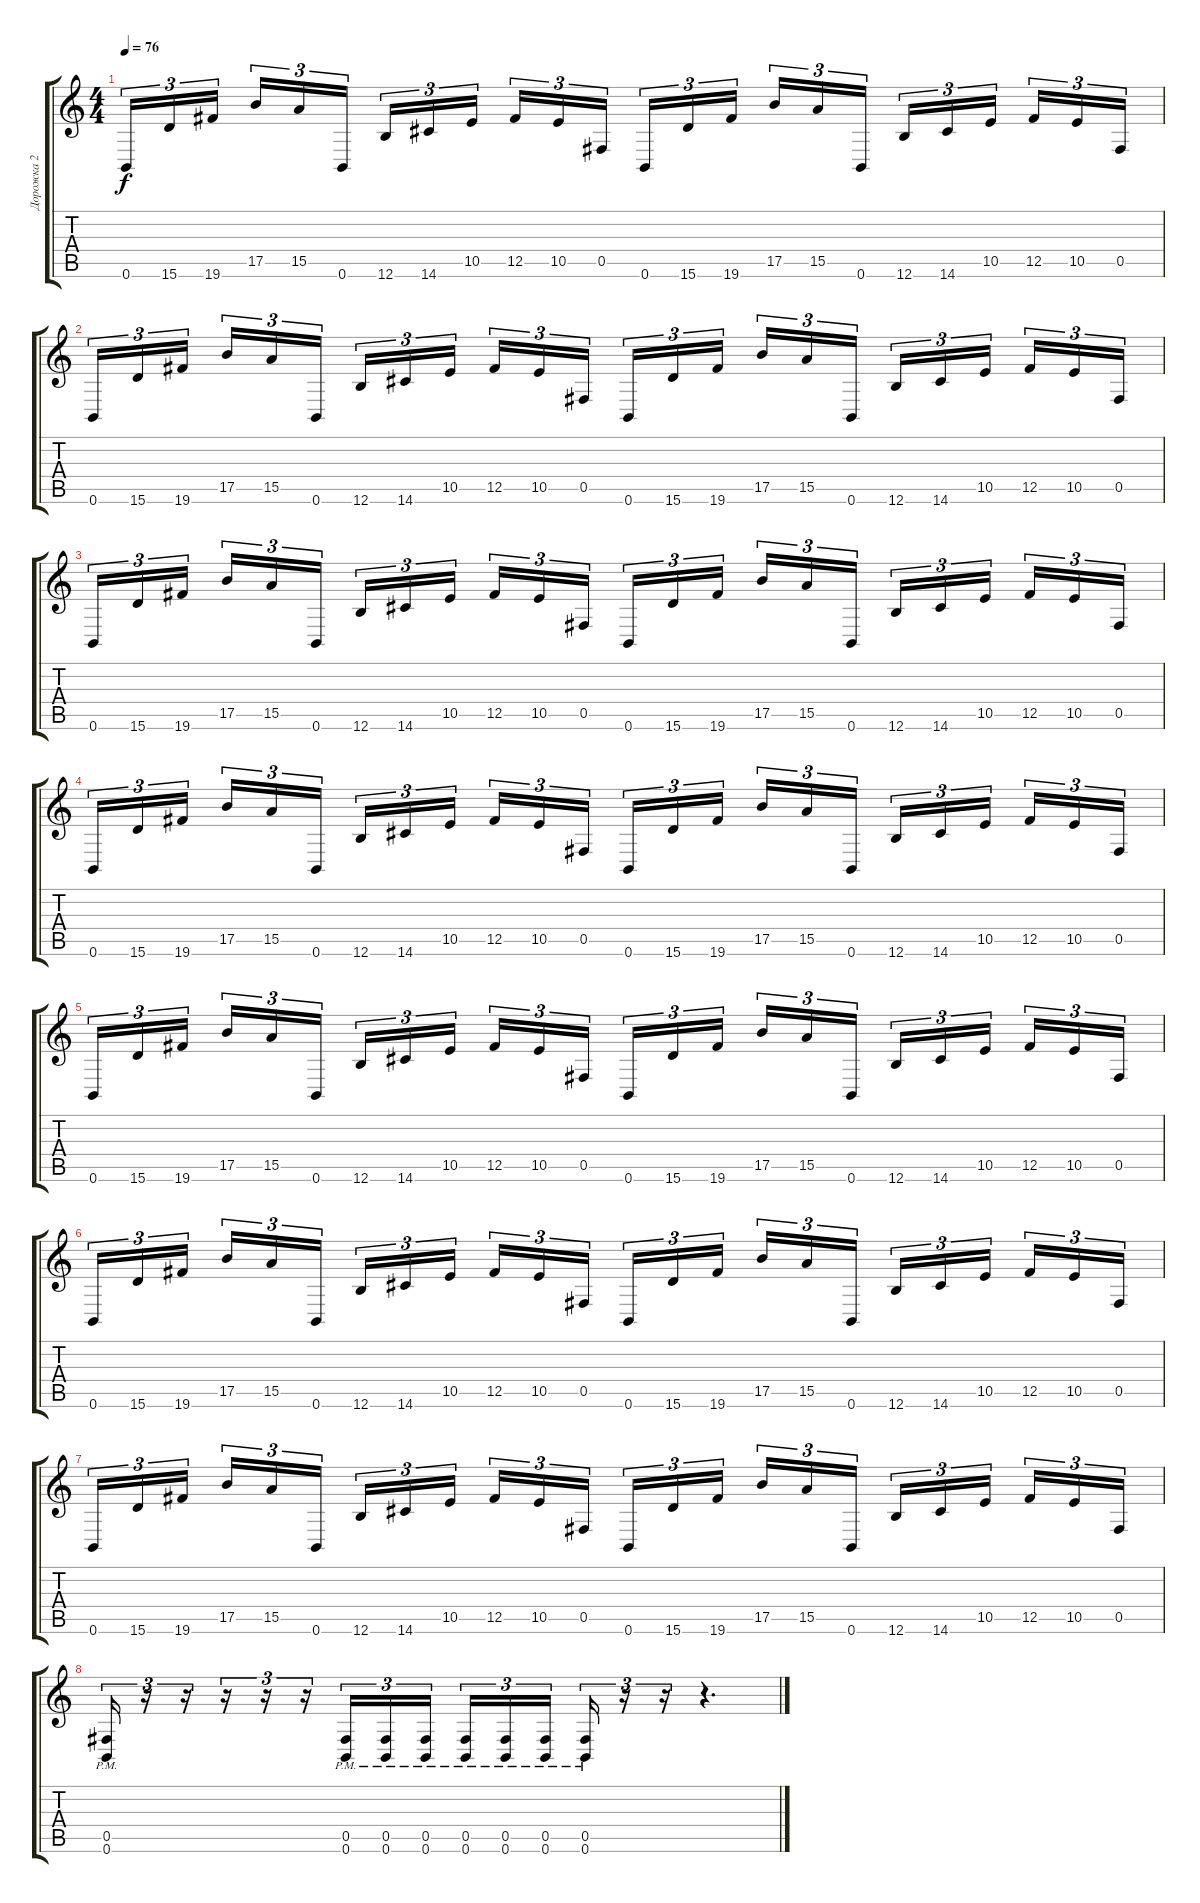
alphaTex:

\track ("Дорожка 2" "Дорожка 2") {instrument distortionguitar}
\staff {score tabs}
\tuning (Db4 Ab3 E3 B2 Gb2 B1) {hide}
\ts (4 4)
\tempo 76
\clef g2
\ks c
0.6.16{tu (3 2) dy f} 15.6.16{tu (3 2)} 19.6.16{tu (3 2)} 17.5.16{tu (3 2)} 15.5.16{tu (3 2)} 0.6.16{tu (3 2)} 12.6.16{tu (3 2)} 14.6.16{tu (3 2)} 10.5.16{tu (3 2)} 12.5.16{tu (3 2)} 10.5.16{tu (3 2)} 0.5.16{tu (3 2)} 0.6.16{tu (3 2)} 15.6.16{tu (3 2)} 19.6.16{tu (3 2)} 17.5.16{tu (3 2)} 15.5.16{tu (3 2)} 0.6.16{tu (3 2)} 12.6.16{tu (3 2)} 14.6.16{tu (3 2)} 10.5.16{tu (3 2)} 12.5.16{tu (3 2)} 10.5.16{tu (3 2)} 0.5.16{tu (3 2)} |
0.6.16{tu (3 2)} 15.6.16{tu (3 2)} 19.6.16{tu (3 2)} 17.5.16{tu (3 2)} 15.5.16{tu (3 2)} 0.6.16{tu (3 2)} 12.6.16{tu (3 2)} 14.6.16{tu (3 2)} 10.5.16{tu (3 2)} 12.5.16{tu (3 2)} 10.5.16{tu (3 2)} 0.5.16{tu (3 2)} 0.6.16{tu (3 2)} 15.6.16{tu (3 2)} 19.6.16{tu (3 2)} 17.5.16{tu (3 2)} 15.5.16{tu (3 2)} 0.6.16{tu (3 2)} 12.6.16{tu (3 2)} 14.6.16{tu (3 2)} 10.5.16{tu (3 2)} 12.5.16{tu (3 2)} 10.5.16{tu (3 2)} 0.5.16{tu (3 2)} |
0.6.16{tu (3 2)} 15.6.16{tu (3 2)} 19.6.16{tu (3 2)} 17.5.16{tu (3 2)} 15.5.16{tu (3 2)} 0.6.16{tu (3 2)} 12.6.16{tu (3 2)} 14.6.16{tu (3 2)} 10.5.16{tu (3 2)} 12.5.16{tu (3 2)} 10.5.16{tu (3 2)} 0.5.16{tu (3 2)} 0.6.16{tu (3 2)} 15.6.16{tu (3 2)} 19.6.16{tu (3 2)} 17.5.16{tu (3 2)} 15.5.16{tu (3 2)} 0.6.16{tu (3 2)} 12.6.16{tu (3 2)} 14.6.16{tu (3 2)} 10.5.16{tu (3 2)} 12.5.16{tu (3 2)} 10.5.16{tu (3 2)} 0.5.16{tu (3 2)} |
0.6.16{tu (3 2)} 15.6.16{tu (3 2)} 19.6.16{tu (3 2)} 17.5.16{tu (3 2)} 15.5.16{tu (3 2)} 0.6.16{tu (3 2)} 12.6.16{tu (3 2)} 14.6.16{tu (3 2)} 10.5.16{tu (3 2)} 12.5.16{tu (3 2)} 10.5.16{tu (3 2)} 0.5.16{tu (3 2)} 0.6.16{tu (3 2)} 15.6.16{tu (3 2)} 19.6.16{tu (3 2)} 17.5.16{tu (3 2)} 15.5.16{tu (3 2)} 0.6.16{tu (3 2)} 12.6.16{tu (3 2)} 14.6.16{tu (3 2)} 10.5.16{tu (3 2)} 12.5.16{tu (3 2)} 10.5.16{tu (3 2)} 0.5.16{tu (3 2)} |
0.6.16{tu (3 2)} 15.6.16{tu (3 2)} 19.6.16{tu (3 2)} 17.5.16{tu (3 2)} 15.5.16{tu (3 2)} 0.6.16{tu (3 2)} 12.6.16{tu (3 2)} 14.6.16{tu (3 2)} 10.5.16{tu (3 2)} 12.5.16{tu (3 2)} 10.5.16{tu (3 2)} 0.5.16{tu (3 2)} 0.6.16{tu (3 2)} 15.6.16{tu (3 2)} 19.6.16{tu (3 2)} 17.5.16{tu (3 2)} 15.5.16{tu (3 2)} 0.6.16{tu (3 2)} 12.6.16{tu (3 2)} 14.6.16{tu (3 2)} 10.5.16{tu (3 2)} 12.5.16{tu (3 2)} 10.5.16{tu (3 2)} 0.5.16{tu (3 2)} |
0.6.16{tu (3 2)} 15.6.16{tu (3 2)} 19.6.16{tu (3 2)} 17.5.16{tu (3 2)} 15.5.16{tu (3 2)} 0.6.16{tu (3 2)} 12.6.16{tu (3 2)} 14.6.16{tu (3 2)} 10.5.16{tu (3 2)} 12.5.16{tu (3 2)} 10.5.16{tu (3 2)} 0.5.16{tu (3 2)} 0.6.16{tu (3 2)} 15.6.16{tu (3 2)} 19.6.16{tu (3 2)} 17.5.16{tu (3 2)} 15.5.16{tu (3 2)} 0.6.16{tu (3 2)} 12.6.16{tu (3 2)} 14.6.16{tu (3 2)} 10.5.16{tu (3 2)} 12.5.16{tu (3 2)} 10.5.16{tu (3 2)} 0.5.16{tu (3 2)} |
0.6.16{tu (3 2)} 15.6.16{tu (3 2)} 19.6.16{tu (3 2)} 17.5.16{tu (3 2)} 15.5.16{tu (3 2)} 0.6.16{tu (3 2)} 12.6.16{tu (3 2)} 14.6.16{tu (3 2)} 10.5.16{tu (3 2)} 12.5.16{tu (3 2)} 10.5.16{tu (3 2)} 0.5.16{tu (3 2)} 0.6.16{tu (3 2)} 15.6.16{tu (3 2)} 19.6.16{tu (3 2)} 17.5.16{tu (3 2)} 15.5.16{tu (3 2)} 0.6.16{tu (3 2)} 12.6.16{tu (3 2)} 14.6.16{tu (3 2)} 10.5.16{tu (3 2)} 12.5.16{tu (3 2)} 10.5.16{tu (3 2)} 0.5.16{tu (3 2)} |
(0.5{pm} 0.6).16{tu (3 2)} r.16{tu (3 2)} r.16{tu (3 2)} r.16{tu (3 2)} r.16{tu (3 2)} r.16{tu (3 2)} (0.5{pm} 0.6).16{tu (3 2)} (0.5{pm} 0.6).16{tu (3 2)} (0.5{pm} 0.6).16{tu (3 2)} (0.5{pm} 0.6).16{tu (3 2)} (0.5{pm} 0.6).16{tu (3 2)} (0.5{pm} 0.6).16{tu (3 2)} (0.5{pm} 0.6).16{tu (3 2)} r.16{tu (3 2)} r.16{tu (3 2)} r.4{d}
